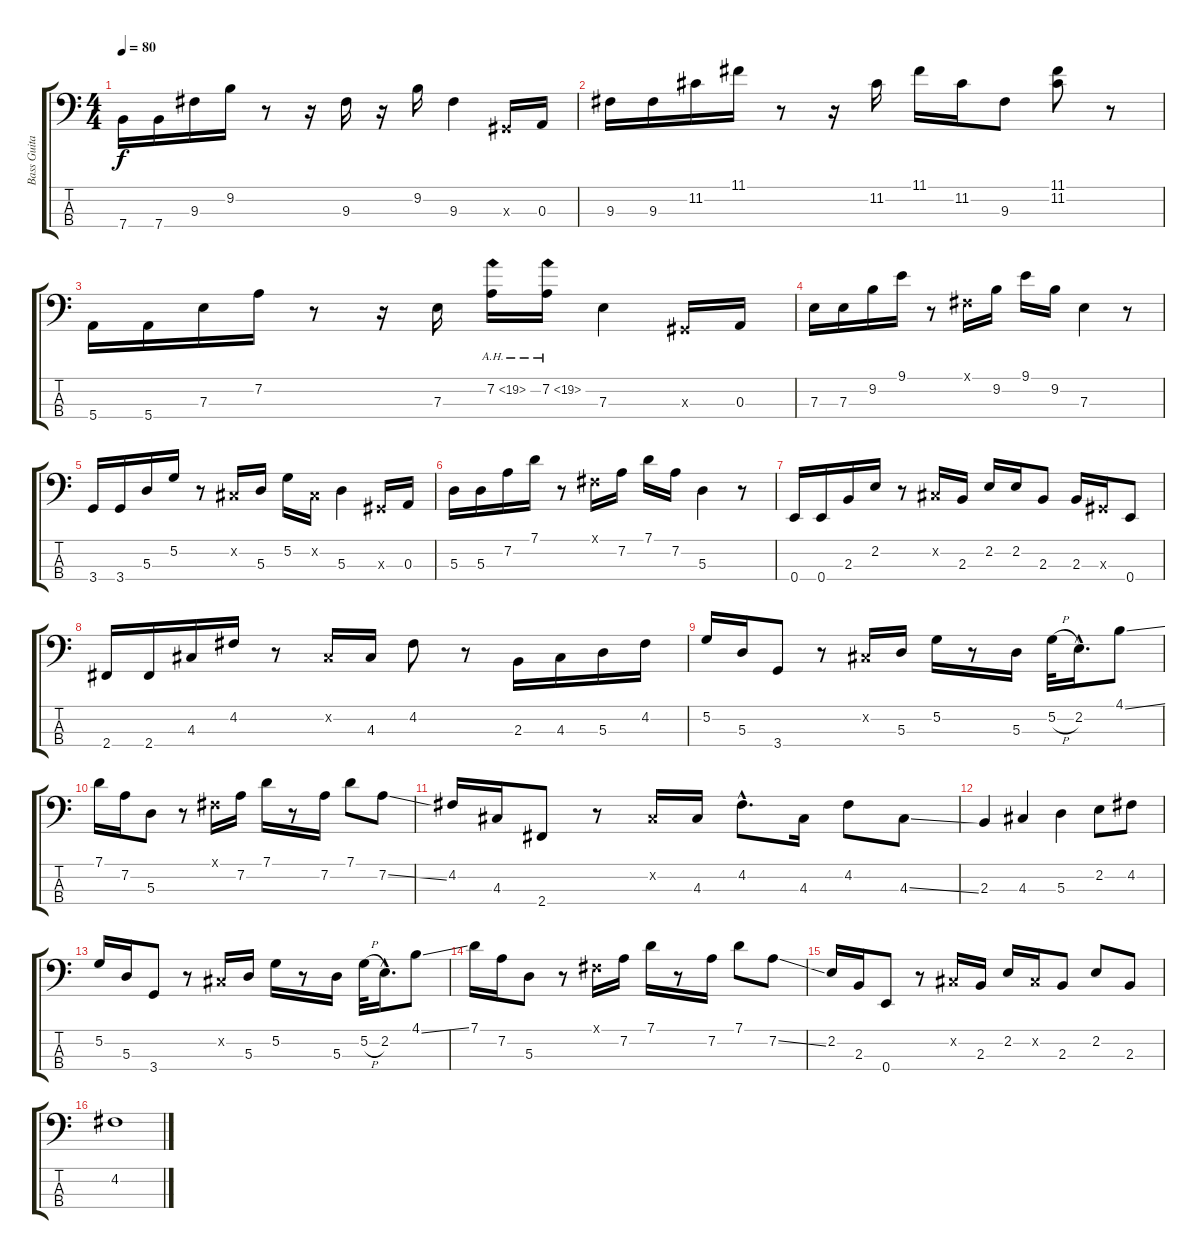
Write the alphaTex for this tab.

\track ("Bass Guitar" "Bass Guita") {instrument slapbass1}
\staff {score tabs}
\tuning (G2 D2 A1 E1) {hide}
\ts (4 4)
\tempo 80
\clef f4
\ks c
7.4.16{dy f} 7.4.16 9.3.16 9.2.16 r.8 r.16 9.3.16 r.16 9.2.16 9.3.4 -1.3{x}.16 0.3.16 |
9.3.16 9.3.16 11.2.16 11.1.16 r.8 r.16 11.2.16 11.1.16 11.2.16 9.3.8 (11.1 11.2).8 r.8 |
5.4.16 5.4.16 7.3.16 7.2.16 r.8 r.16 7.3.16 7.2{ah 12}.16 7.2{ah 12}.16 7.3.4 -1.3{x}.16 0.3.16 |
7.3.16 7.3.16 9.2.16 9.1.16 r.8 -1.1{x}.16 9.2.16 9.1.16 9.2.16 7.3.4 r.8 |
3.4.16 3.4.16 5.3.16 5.2.16 r.8 -1.2{x}.16 5.3.16 5.2.16 -1.2{x}.16 5.3.4 -1.3{x}.16 0.3.16 |
5.3.16 5.3.16 7.2.16 7.1.16 r.8 -1.1{x}.16 7.2.16 7.1.16 7.2.16 5.3.4 r.8 |
0.4.16 0.4.16 2.3.16 2.2.16 r.8 -1.2{x}.16 2.3.16 2.2.16 2.2.16 2.3.8 2.3.16 -1.3{x}.16 0.4.8 |
2.4.16 2.4.16 4.3.16 4.2.16 r.8 -1.2{x}.16 4.3.16 4.2.8 r.8 2.3.16 4.3.16 5.3.16 4.2.16 |
5.2.16 5.3.16 3.4.8 r.8 -1.2{x}.16 5.3.16 5.2.16 r.8 5.3.16 5.2{h}.32 2.2{hac}.16{d} 4.1{ss}.8 |
7.1.16 7.2.16 5.3.8 r.8 -1.1{x}.16 7.2.16 7.1.16 r.8 7.2.16 7.1.8 7.2{ss}.8 |
4.2.16 4.3.16 2.4.8 r.8 -1.2{x}.16 4.3.16 4.2{hac}.8{d} 4.3.16 4.2.8 4.3{ss}.8 |
2.3.4 4.3.4 5.3.4 2.2.8 4.2.8 |
5.2.16 5.3.16 3.4.8 r.8 -1.2{x}.16 5.3.16 5.2.16 r.8 5.3.16 5.2{h}.32 2.2{hac}.16{d} 4.1{ss}.8 |
7.1.16 7.2.16 5.3.8 r.8 -1.1{x}.16 7.2.16 7.1.16 r.8 7.2.16 7.1.8 7.2{ss}.8 |
2.2.16 2.3.16 0.4.8 r.8 -1.2{x}.16 2.3.16 2.2.16 -1.2{x}.16 2.3.8 2.2.8 2.3.8 |
4.2.1
